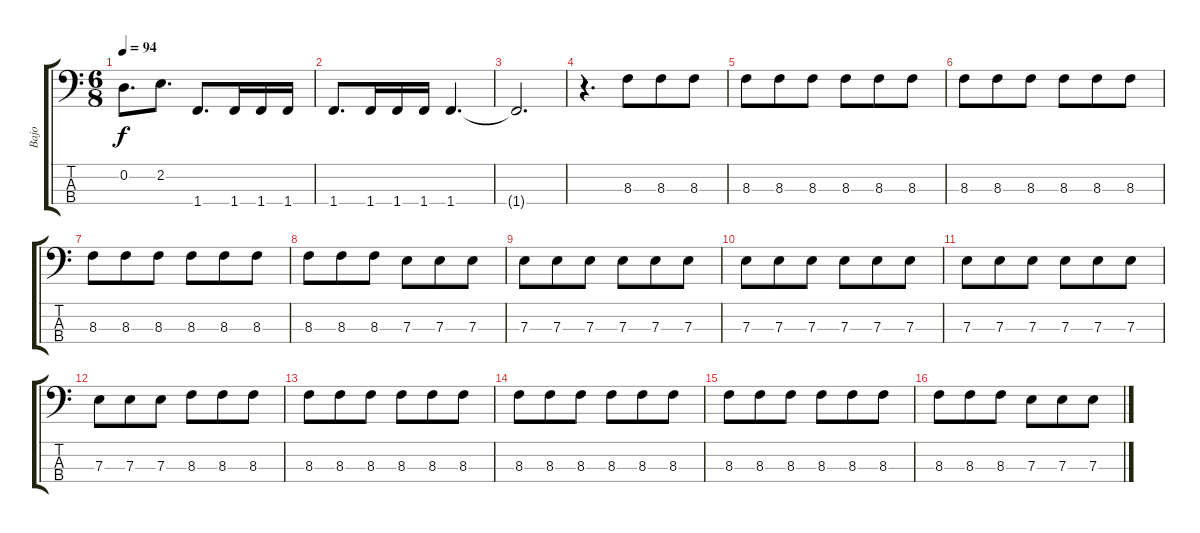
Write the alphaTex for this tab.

\track ("Bajo" "Bajo") {instrument electricbassfinger}
\staff {score tabs}
\tuning (G2 D2 A1 E1) {hide}
\ts (6 8)
\tempo 94
\clef f4
\ks c
0.2.8{d dy f} 2.2.8{d} 1.4.8{d} 1.4.16 1.4.16 1.4.16 |
1.4.8{d} 1.4.16 1.4.16 1.4.16 1.4.4{d} |
1.4{t}.2{d} |
r.4{d} 8.3.8 8.3.8 8.3.8 |
8.3.8 8.3.8 8.3.8 8.3.8 8.3.8 8.3.8 |
8.3.8 8.3.8 8.3.8 8.3.8 8.3.8 8.3.8 |
8.3.8 8.3.8 8.3.8 8.3.8 8.3.8 8.3.8 |
8.3.8 8.3.8 8.3.8 7.3.8 7.3.8 7.3.8 |
7.3.8 7.3.8 7.3.8 7.3.8 7.3.8 7.3.8 |
7.3.8 7.3.8 7.3.8 7.3.8 7.3.8 7.3.8 |
7.3.8 7.3.8 7.3.8 7.3.8 7.3.8 7.3.8 |
7.3.8 7.3.8 7.3.8 8.3.8 8.3.8 8.3.8 |
8.3.8 8.3.8 8.3.8 8.3.8 8.3.8 8.3.8 |
8.3.8 8.3.8 8.3.8 8.3.8 8.3.8 8.3.8 |
8.3.8 8.3.8 8.3.8 8.3.8 8.3.8 8.3.8 |
8.3.8 8.3.8 8.3.8 7.3.8 7.3.8 7.3.8
